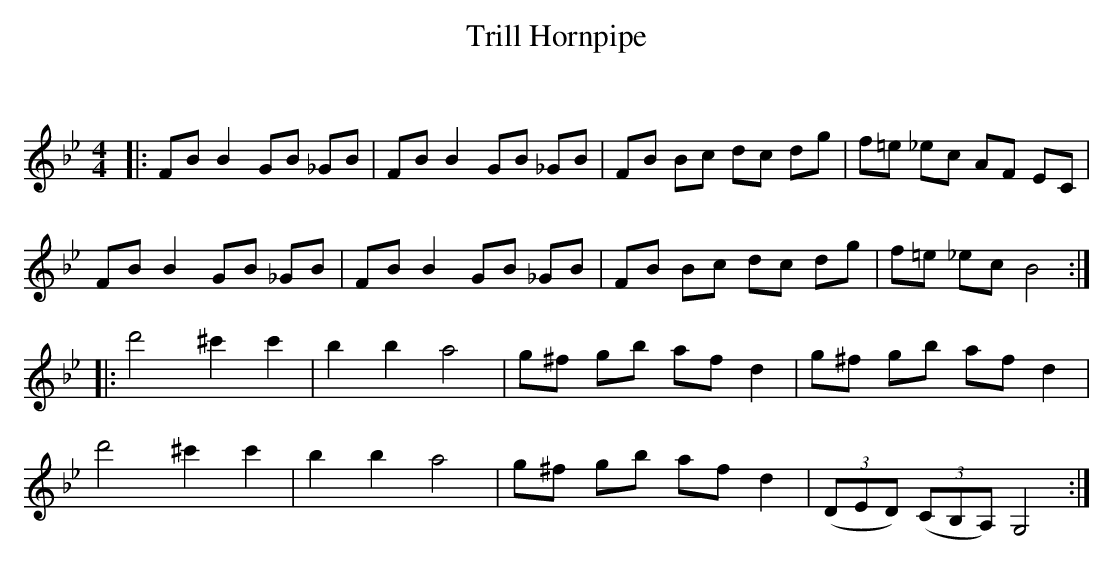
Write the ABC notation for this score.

X:1
T: Trill Hornpipe
C:
Q: 232
K:Bb
M:4/4
L:1/8
|:FB B2 GB _GB|FB B2 GB _GB|FB Bc dc dg|f=e _ec AF EC|
FB B2 GB _GB|FB B2 GB _GB|FB Bc dc dg|f=e _ec B4:|
|:d'4 ^c'2 c'2|b2 b2 a4|g^f gb af d2|g^f gb af d2|
d'4 ^c'2 c'2|b2 b2 a4|g^f gb af d2|((3DED) ((3CB,A,) G,4:|
